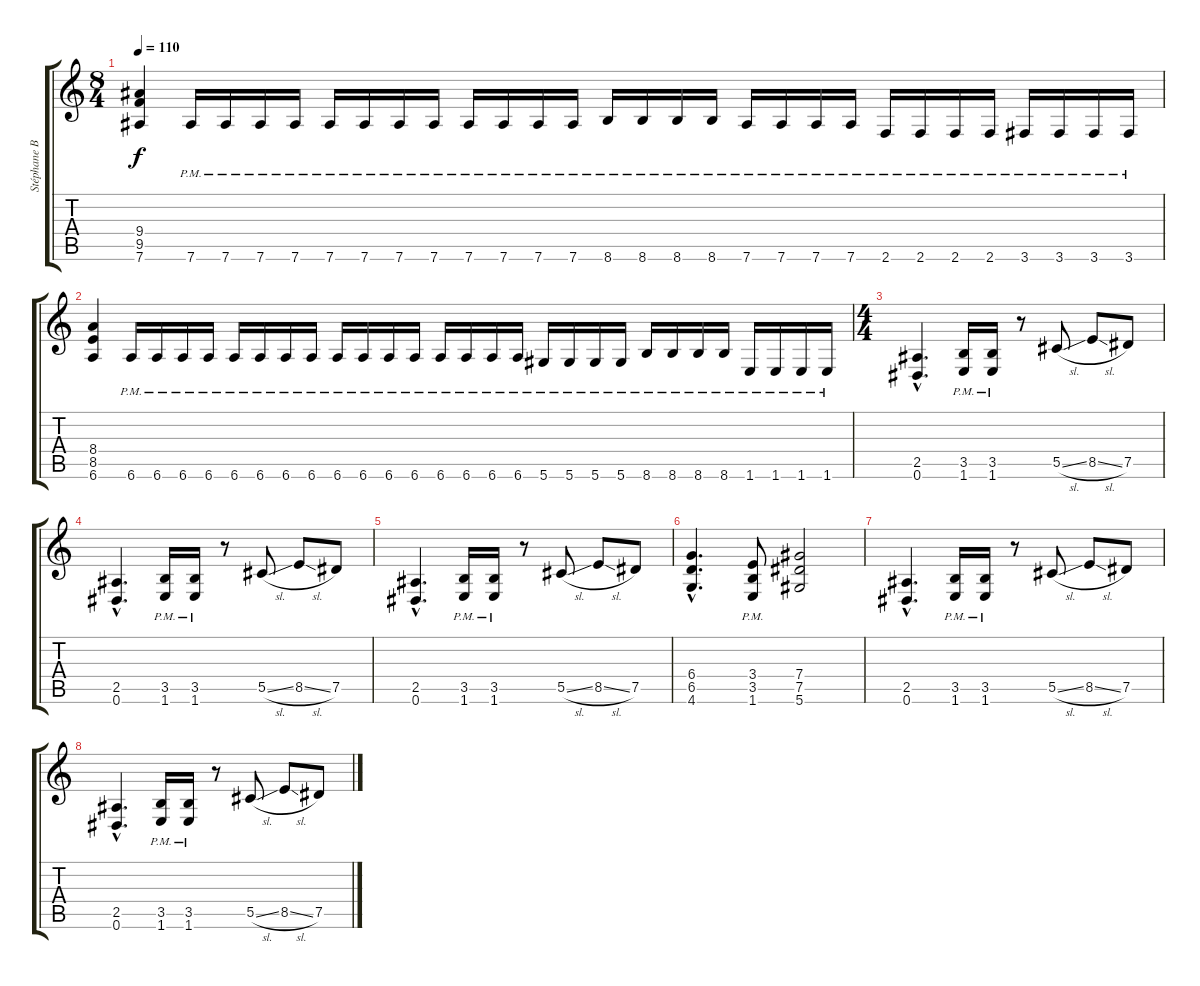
\track ("Stéphane Buriez" "Stéphane B") {instrument distortionguitar}
\staff {score tabs}
\tuning (Eb4 Bb3 Gb3 Db3 Ab2 Eb2) {hide}
\ts (8 4)
\tempo 110
\clef g2
\ks c
(9.4 9.5 7.6).4{dy f} 7.6{pm}.16 7.6{pm}.16 7.6{pm}.16 7.6{pm}.16 7.6{pm}.16 7.6{pm}.16 7.6{pm}.16 7.6{pm}.16 7.6{pm}.16 7.6{pm}.16 7.6{pm}.16 7.6{pm}.16 8.6{pm}.16 8.6{pm}.16 8.6{pm}.16 8.6{pm}.16 7.6{pm}.16 7.6{pm}.16 7.6{pm}.16 7.6{pm}.16 2.6{pm}.16 2.6{pm}.16 2.6{pm}.16 2.6{pm}.16 3.6{pm}.16 3.6{pm}.16 3.6{pm}.16 3.6{pm}.16 |
(8.4 8.5 6.6).4 6.6{pm}.16 6.6{pm}.16 6.6{pm}.16 6.6{pm}.16 6.6{pm}.16 6.6{pm}.16 6.6{pm}.16 6.6{pm}.16 6.6{pm}.16 6.6{pm}.16 6.6{pm}.16 6.6{pm}.16 6.6{pm}.16 6.6{pm}.16 6.6{pm}.16 6.6{pm}.16 5.6{pm}.16 5.6{pm}.16 5.6{pm}.16 5.6{pm}.16 8.6{pm}.16 8.6{pm}.16 8.6{pm}.16 8.6{pm}.16 1.6{pm}.16 1.6{pm}.16 1.6{pm}.16 1.6{pm}.16 |
\ts (4 4)
(2.5{hac} 0.6{hac}).4{d} (3.5 1.6{pm}).16 (3.5 1.6{pm}).16 r.8 5.5{sl}.8 8.5{sl}.8 7.5.8 |
(2.5{hac} 0.6{hac}).4{d} (3.5 1.6{pm}).16 (3.5 1.6{pm}).16 r.8 5.5{sl}.8 8.5{sl}.8 7.5.8 |
(2.5{hac} 0.6{hac}).4{d} (3.5 1.6{pm}).16 (3.5 1.6{pm}).16 r.8 5.5{sl}.8 8.5{sl}.8 7.5.8 |
(6.4{hac} 6.5{hac} 4.6{hac}).4{d} (3.4 3.5{pm} 1.6).8 (7.4 7.5 5.6).2 |
(2.5{hac} 0.6{hac}).4{d} (3.5 1.6{pm}).16 (3.5 1.6{pm}).16 r.8 5.5{sl}.8 8.5{sl}.8 7.5.8 |
(2.5{hac} 0.6{hac}).4{d} (3.5 1.6{pm}).16 (3.5 1.6{pm}).16 r.8 5.5{sl}.8 8.5{sl}.8 7.5.8
